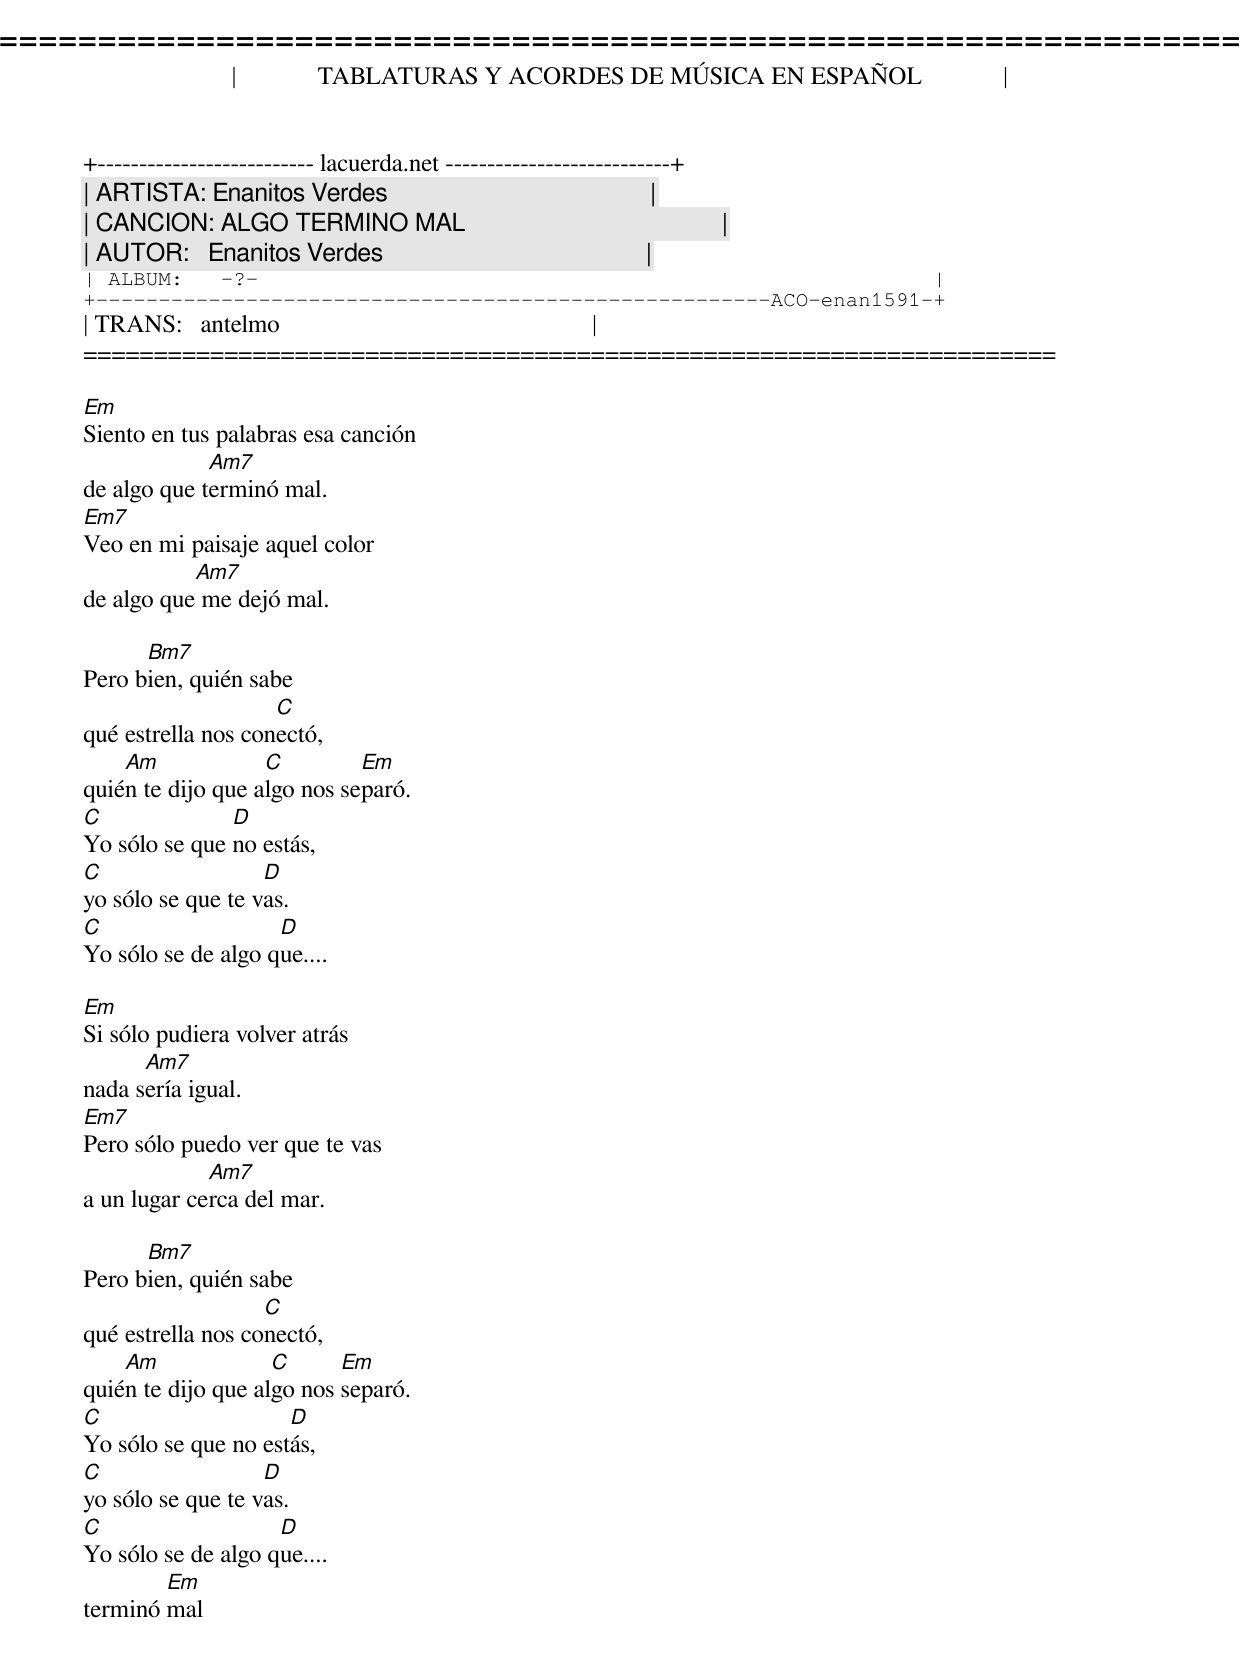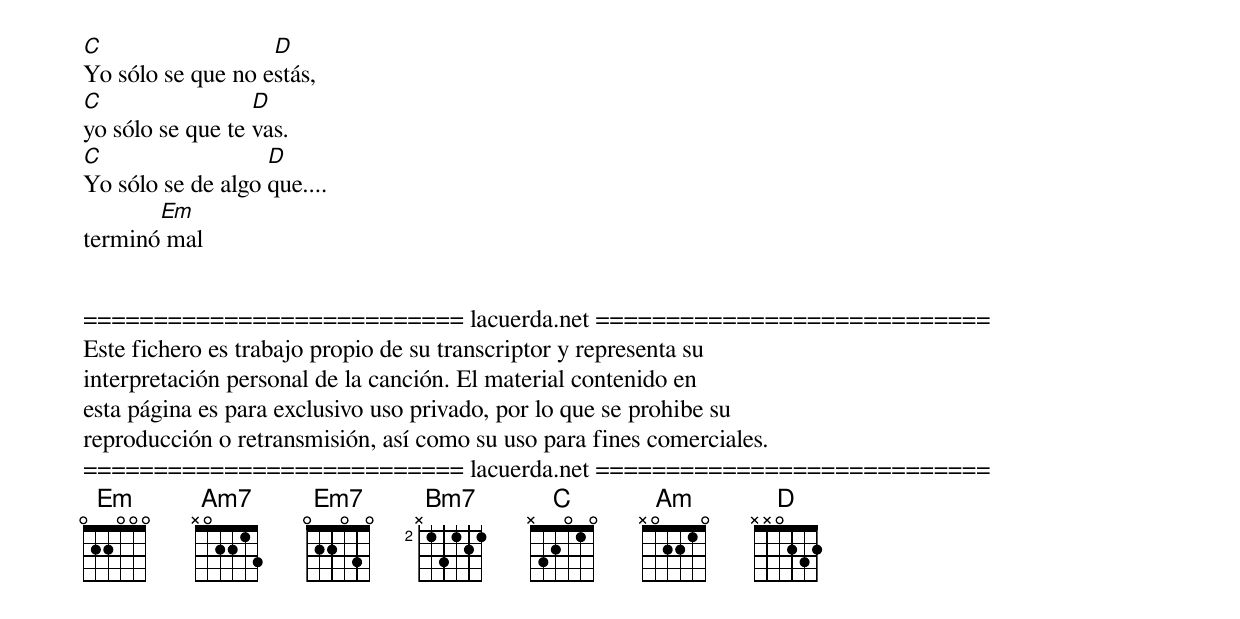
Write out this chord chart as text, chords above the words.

=====================================================================
|             TABLATURAS Y ACORDES DE MÚSICA EN ESPAÑOL             |
+-------------------------- lacuerda.net ---------------------------+
| ARTISTA: Enanitos Verdes                                          |
| CANCION: ALGO TERMINO MAL                                         |
| AUTOR:   Enanitos Verdes                                          |
| ALBUM:   -?-                                                      |
+------------------------------------------------------ACO-enan1591-+
| TRANS:   antelmo                                                  |
=====================================================================

Em
Siento en tus palabras esa canción
             Am7
de algo que terminó mal.
Em7
Veo en mi paisaje aquel color
           Am7
de algo que me dejó mal.

      Bm7
Pero bien, quién sabe
                    C
qué estrella nos conectó,
    Am             C         Em
quién te dijo que algo nos separó.
C              D
Yo sólo se que no estás,
C                  D
yo sólo se que te vas.
C                   D
Yo sólo se de algo que....

Em
Si sólo pudiera volver atrás
      Am7
nada sería igual.
Em7
Pero sólo puedo ver que te vas
             Am7
a un lugar cerca del mar.

      Bm7
Pero bien, quién sabe
                   C
qué estrella nos conectó,
    Am              C      Em
quién te dijo que algo nos separó.
C                    D
Yo sólo se que no estás,
C                  D
yo sólo se que te vas.
C                   D
Yo sólo se de algo que....
        Em
terminó mal

C                  D
Yo sólo se que no estás,
C                 D
yo sólo se que te vas.
C                  D
Yo sólo se de algo que....
       Em
terminó mal


=========================== lacuerda.net ============================
Este fichero es trabajo propio de su transcriptor y representa su
interpretación personal de la canción. El material contenido en
esta página es para exclusivo uso privado, por lo que se prohibe su
reproducción o retransmisión, así como su uso para fines comerciales.
=========================== lacuerda.net ============================
